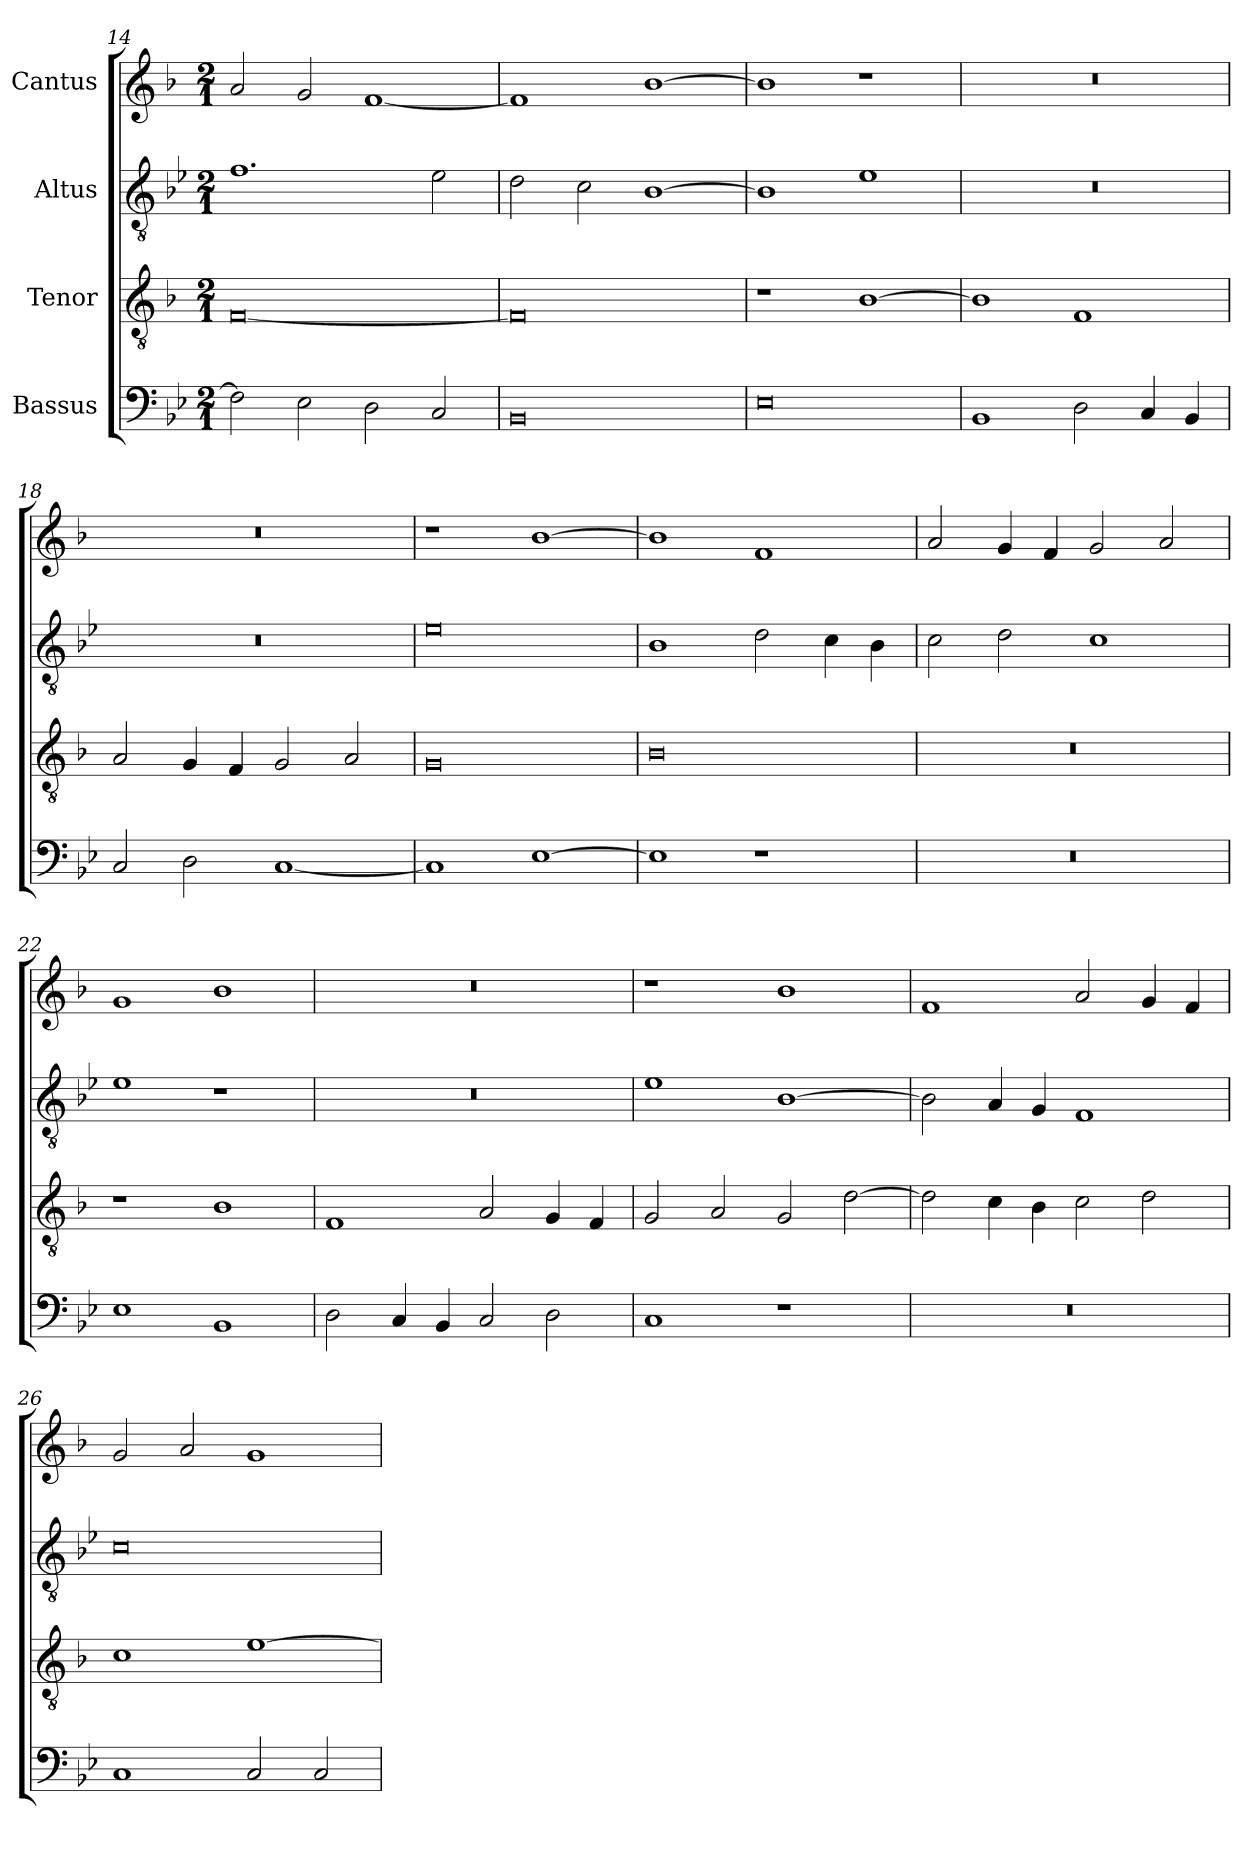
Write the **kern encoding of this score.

**kern	**kern	**kern	**kern
*part4	*part3	*part2	*part1
*staff4	*staff3	*staff2	*staff1
*I"Bassus	*I"Tenor	*I"Altus	*I"Cantus
*clefF4	*clefGv2	*clefGv2	*clefG2
*	*ITrd7c12	*ITrd7c12	*
*k[b-e-]	*k[b-]	*k[b-e-]	*k[b-]
*B-:	*F:	*B-:	*F:
*M2/1	*M2/1	*M2/1	*M2/1
=14	=14	=14	=14
2Fi\]	[<0FFi	1.Fi	2ai/
2E-i\	.	.	2gi/
2Di\	.	.	[<1fi
2Ci/	.	2E-i\	.
=15	=15	=15	=15
0BB-i	0FFi]	2Di\	1fi]
.	.	2Ci\	.
.	.	[>1BB-i	[>1b-i
=16	=16	=16	=16
0E-i	1r	1BB-i]	1b-i]
.	[>1BB-i	1E-i	1r
!!LO:LB:g=z
=17	=17	=17	=17
!	!	!LO:N:vis=1	!LO:N:vis=1
1BB-i	1BB-i]	0r	0r
2Di\	1FFi	.	.
4Ci/	.	.	.
4BB-i/	.	.	.
=18	=18	=18	=18
!	!	!LO:N:vis=1	!LO:N:vis=1
2Ci/	2AAi/	0r	0r
2Di\	4GGi/	.	.
.	4FFi/	.	.
[<1Ci	2GGi/	.	.
.	2AAi/	.	.
=19	=19	=19	=19
1Ci]	0GGi	0E-i	1r
[>1E-i	.	.	[>1b-i
=20	=20	=20	=20
1E-i]	0BB-i	1BB-i	1b-i]
1r	.	2Di\	1fi
.	.	4Ci\	.
.	.	4BB-i\	.
=21	=21	=21	=21
!LO:N:vis=1	!LO:N:vis=1	!	!
0r	0r	2Ci\	2ai/
.	.	2Di\	4gi/
.	.	.	4fi/
.	.	1Ci	2gi/
.	.	.	2ai/
=22	=22	=22	=22
1E-i	1r	1E-i	1gi
1BB-i	1BB-i	1r	1b-i
!!LO:LB:g=z
=23	=23	=23	=23
!	!	!LO:N:vis=1	!LO:N:vis=1
2Di\	1FFi	0r	0r
4Ci/	.	.	.
4BB-i/	.	.	.
2Ci/	2AAi/	.	.
2Di\	4GGi/	.	.
.	4FFi/	.	.
=24	=24	=24	=24
1Ci	2GGi/	1E-i	1r
.	2AAi/	.	.
1r	2GGi/	[>1BB-i	1b-i
.	[>2Di\	.	.
=25	=25	=25	=25
!LO:N:vis=1	!	!	!
0r	2Di\]	2BB-i\]	1fi
.	4Ci\	4AAi/	.
.	4BB-i\	4GGi/	.
.	2Ci\	1FFi	2ai/
.	2Di\	.	4gi/
.	.	.	4fi/
=26	=26	=26	=26
1Ci	1Ci	0Ci	2gi/
.	.	.	2ai/
2Ci/	[>1Ei	.	1gi
2Ci/	.	.	.
=	=	=	=
*-	*-	*-	*-
